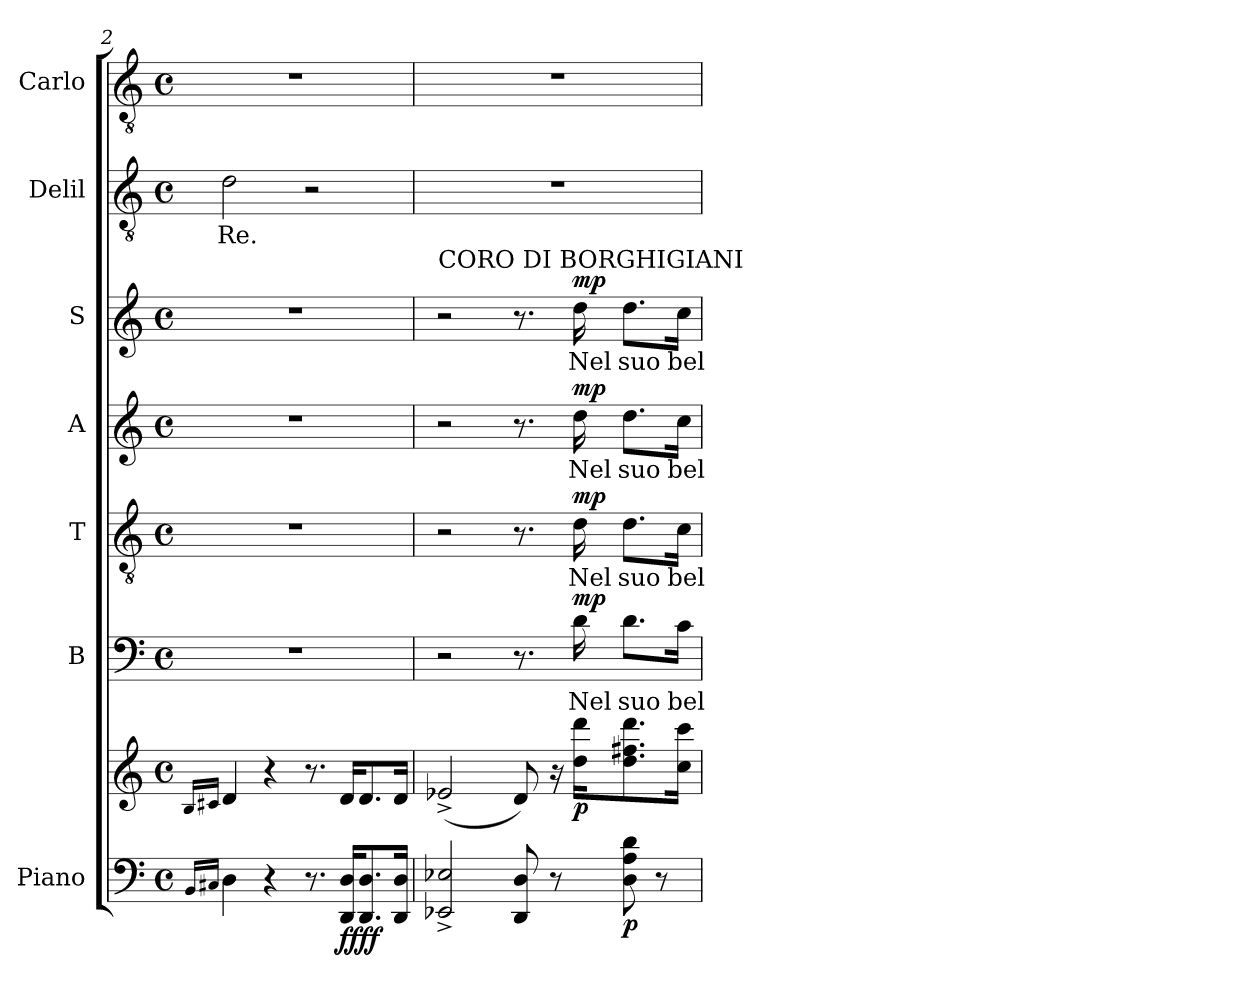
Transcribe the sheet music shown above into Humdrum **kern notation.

**kern	**kern	**dynam	**kern	**text	**dynam	**kern	**text	**dynam	**kern	**text	**dynam	**kern	**text	**dynam	**kern	**text	**kern
*part7	*part7	*part7	*part6	*part6	*part6	*part5	*part5	*part5	*part4	*part4	*part4	*part3	*part3	*part3	*part2	*part2	*part1
*staff8	*staff7	*staff7/8	*staff6	*staff6	*staff6	*staff5	*staff5	*staff5	*staff4	*staff4	*staff4	*staff3	*staff3	*staff3	*staff2	*staff2	*staff1
*I"Piano	*	*	*I"B	*	*	*I"T	*	*	*I"A	*	*	*I"S	*	*	*I"Delil	*	*I"Carlo
*I'Pno	*	*	*I'B	*	*	*I'T	*	*	*I'A	*	*	*I'S	*	*	*	*	*
*clefF4	*clefG2	*	*clefF4	*	*	*clefGv2	*	*	*clefG2	*	*	*clefG2	*	*	*clefGv2	*	*clefGv2
*k[]	*k[]	*	*k[]	*	*	*k[]	*	*	*k[]	*	*	*k[]	*	*	*k[]	*	*k[]
*M4/4	*M4/4	*	*M4/4	*	*	*M4/4	*	*	*M4/4	*	*	*M4/4	*	*	*M4/4	*	*M4/4
*met(c)	*met(c)	*	*met(c)	*	*	*met(c)	*	*	*met(c)	*	*	*met(c)	*	*	*met(c)	*	*met(c)
=2	=2	=2	=2	=2	=2	=2	=2	=2	=2	=2	=2	=2	=2	=2	=2	=2	=2
16qBB/LL	16qB/LL	.	.	.	.	.	.	.	.	.	.	.	.	.	.	.	.
16qC#X/JJ	16qc#X/JJ	.	.	.	.	.	.	.	.	.	.	.	.	.	.	.	.
4D\	4d/	.	1r	.	.	1r	.	.	1r	.	.	1r	.	.	2d\	Re.	1r
4r	4r	.	.	.	.	.	.	.	.	.	.	.	.	.	.	.	.
8.r	8.r	.	.	.	.	.	.	.	.	.	.	.	.	.	2r	.	.
!	!	!LO:DY:b=2	!	!	!	!	!	!	!	!	!	!	!	!	!	!	!
!	!	!LO:DY:n=1:b	!	!	!	!	!	!	!	!	!	!	!	!	!	!	!
16DD/ 16D/KL	16d/KL	ff ff	.	.	.	.	.	.	.	.	.	.	.	.	.	.	.
8.DD/ 8.D/	8.d/	.	.	.	.	.	.	.	.	.	.	.	.	.	.	.	.
16DD/ 16D/Jk	16d/Jk	.	.	.	.	.	.	.	.	.	.	.	.	.	.	.	.
=3	=3	=3	=3	=3	=3	=3	=3	=3	=3	=3	=3	=3	=3	=3	=3	=3	=3
!	!	!	!	!	!	!	!	!	!	!	!	!LO:TX:a:t=CORO DI BORGHIGIANI	!	!	!	!	!
2EE-X/^ 2E-X/^	(2e-X^/	.	2r	.	.	2r	.	.	2r	.	.	2r	.	.	1r	.	1r
8DD/ 8D/	8d/)	.	8.r	.	.	8.r	.	.	8.r	.	.	8.r	.	.	.	.	.
8r	16r	.	.	.	.	.	.	.	.	.	.	.	.	.	.	.	.
!	!	!LO:DY:b	!	!	!LO:DY:a	!	!	!LO:DY:a	!	!	!LO:DY:a	!	!	!LO:DY:a	!	!	!
.	16dd\ 16ddd\KL	p	16d\	Nel	mp	16d\	Nel	mp	16dd\	Nel	mp	16dd\	Nel	mp	.	.	.
!	!	!LO:DY:b=2	!	!	!	!	!	!	!	!	!	!	!	!	!	!	!
8D\ 8A\ 8d\	8.dd\ 8.ff#X\ 8.ddd\	p	8.d\L	suo	.	8.d\L	suo	.	8.dd\L	suo	.	8.dd\L	suo	.	.	.	.
8r	.	.	.	.	.	.	.	.	.	.	.	.	.	.	.	.	.
.	16cc\ 16ccc\Jk	.	16c\Jk	bel	.	16c\Jk	bel	.	16cc\Jk	bel	.	16cc\Jk	bel	.	.	.	.
=	=	=	=	=	=	=	=	=	=	=	=	=	=	=	=	=	=
*-	*-	*-	*-	*-	*-	*-	*-	*-	*-	*-	*-	*-	*-	*-	*-	*-	*-
